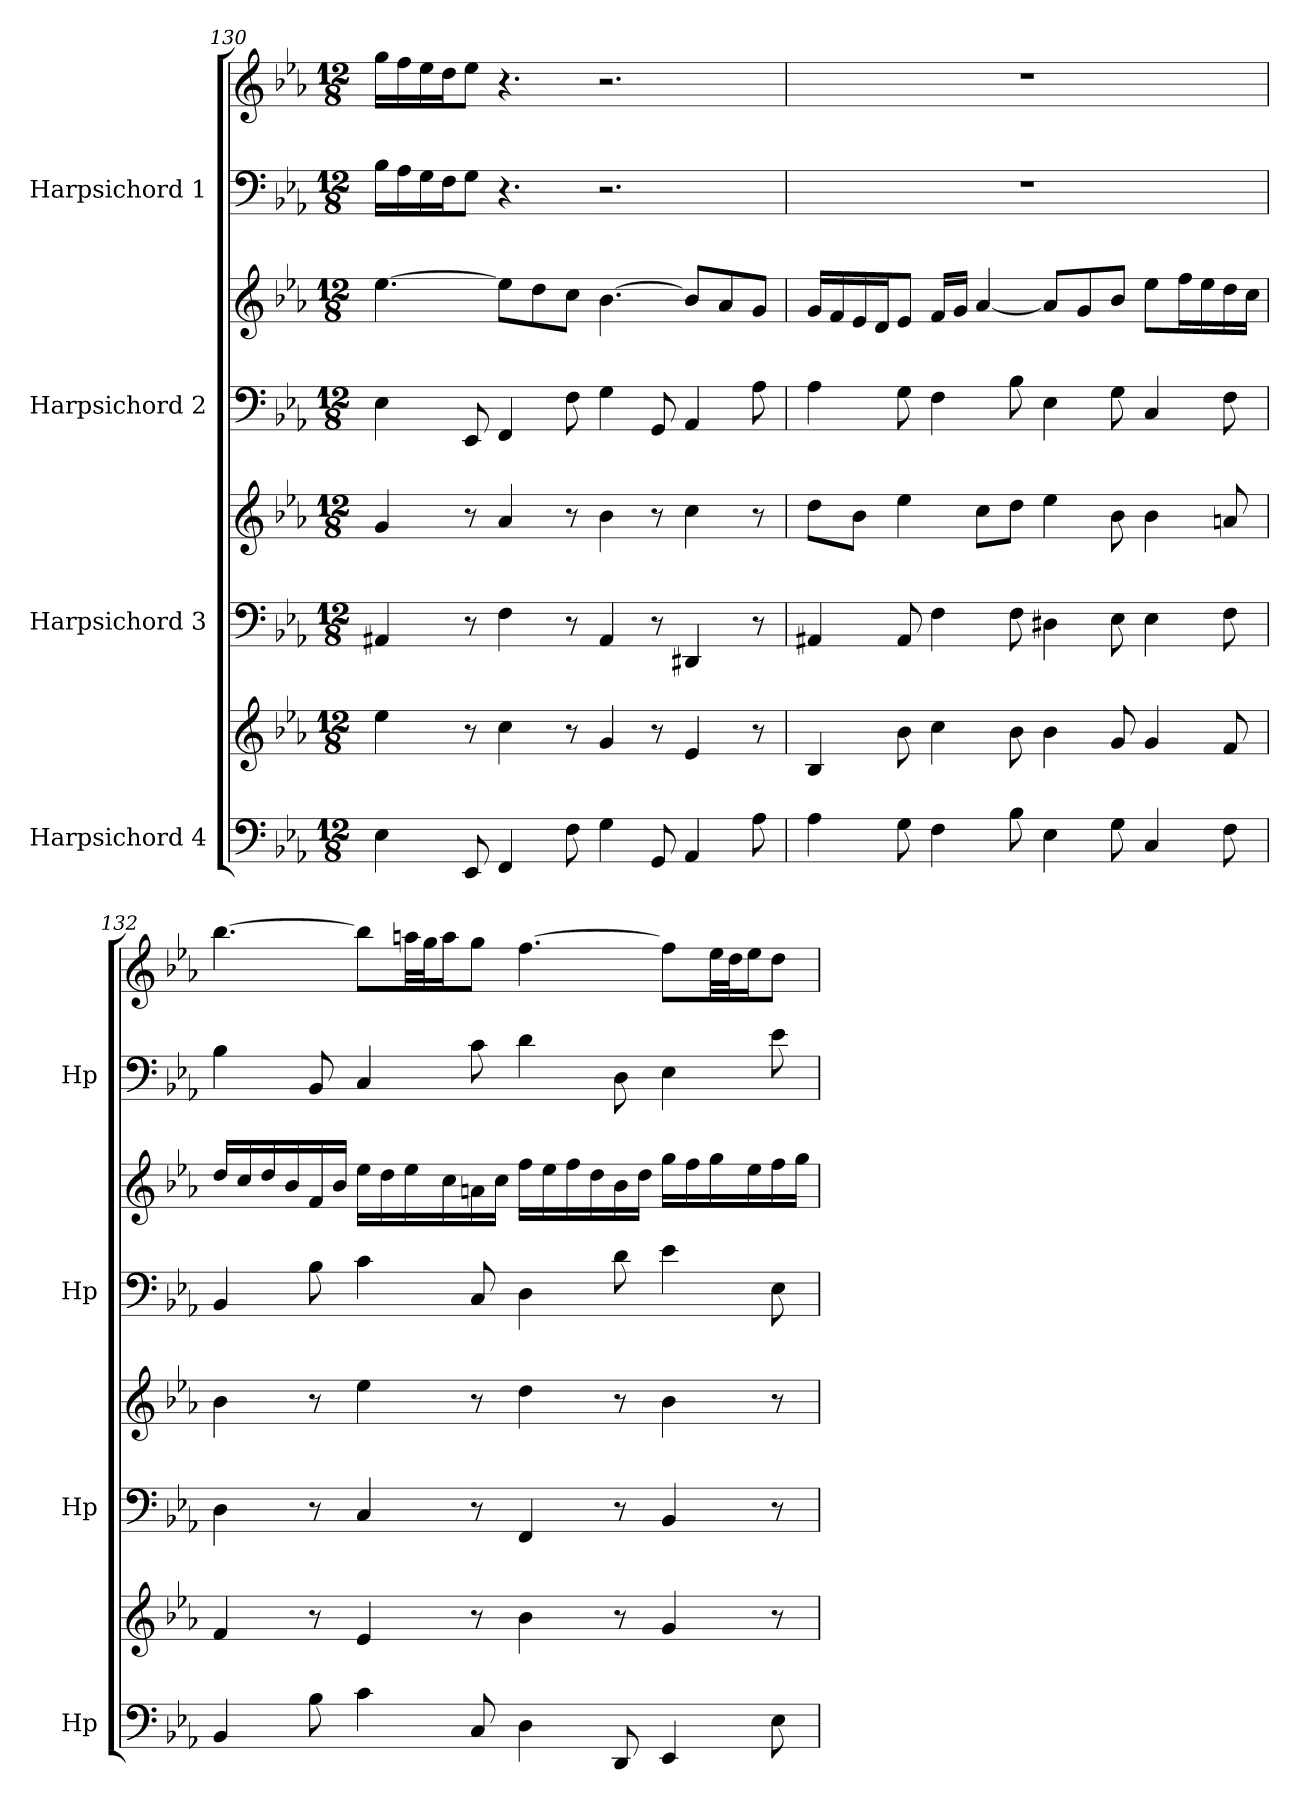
**kern	**kern	**kern	**kern	**kern	**kern	**kern	**kern
*part4	*part4	*part3	*part3	*part2	*part2	*part1	*part1
*staff8	*staff7	*staff6	*staff5	*staff4	*staff3	*staff2	*staff1
*I"Harpsichord 4	*	*I"Harpsichord 3	*	*I"Harpsichord 2	*	*I"Harpsichord 1	*
*I'Hp	*	*I'Hp	*	*I'Hp	*	*I'Hp	*
*clefF4	*clefG2	*clefF4	*clefG2	*clefF4	*clefG2	*clefF4	*clefG2
*k[b-e-a-]	*k[b-e-a-]	*k[b-e-a-]	*k[b-e-a-]	*k[b-e-a-]	*k[b-e-a-]	*k[b-e-a-]	*k[b-e-a-]
*M12/8	*M12/8	*M12/8	*M12/8	*M12/8	*M12/8	*M12/8	*M12/8
=130	=130	=130	=130	=130	=130	=130	=130
4E-\	4ee-\	4AA#X/	4g/	4E-\	[4.ee-\	16B-\LL	16gg\LL
.	.	.	.	.	.	16A-\	16ff\
.	.	.	.	.	.	16G\	16ee-\
.	.	.	.	.	.	16F\J	16dd\J
8EE-/	8r	8r	8r	8EE-/	.	8G\J	8ee-\J
4FF/	4cc\	4F\	4a-/	4FF/	8ee-\L]	4.r	4.r
.	.	.	.	.	8dd\	.	.
8F\	8r	8r	8r	8F\	8cc\J	.	.
4G\	4g/	4AA#/	4b-\	4G\	[4.b-\	2.r	2.r
8GG/	8r	8r	8r	8GG/	.	.	.
4AA-/	4e-/	4DD#X/	4cc\	4AA-/	8b-/L]	.	.
.	.	.	.	.	8a-/	.	.
8A-\	8r	8r	8r	8A-\	8g/J	.	.
!!LO:PB:g=z
=131	=131	=131	=131	=131	=131	=131	=131
4A-\	4B-/	4AA#X/	8dd\L	4A-\	16g/LL	1.r	1.r
.	.	.	.	.	16f/	.	.
.	.	.	8b-\J	.	16e-/	.	.
.	.	.	.	.	16d/J	.	.
8G\	8b-\	8AA#/	4ee-\	8G\	8e-/J	.	.
4F\	4cc\	4F\	.	4F\	16f/LL	.	.
.	.	.	.	.	16g/JJ	.	.
.	.	.	8cc\L	.	[4a-/	.	.
8B-\	8b-\	8F\	8dd\J	8B-\	.	.	.
4E-\	4b-\	4D#X\	4ee-\	4E-\	8a-/L]	.	.
.	.	.	.	.	8g/	.	.
8G\	8g/	8E-\	8b-\	8G\	8b-/J	.	.
4C/	4g/	4E-\	4b-\	4C/	8ee-\L	.	.
.	.	.	.	.	16ff\L	.	.
.	.	.	.	.	16ee-\	.	.
8F\	8f/	8F\	8an/	8F\	16dd\	.	.
.	.	.	.	.	16cc\JJ	.	.
=132	=132	=132	=132	=132	=132	=132	=132
4BB-/	4f/	4D\	4b-\	4BB-/	16dd/LL	4B-\	[4.bb-\
.	.	.	.	.	16cc/	.	.
.	.	.	.	.	16dd/	.	.
.	.	.	.	.	16b-/	.	.
8B-\	8r	8r	8r	8B-\	16f/	8BB-/	.
.	.	.	.	.	16b-/JJ	.	.
4c\	4e-/	4C/	4ee-\	4c\	16ee-\LL	4C/	8bb-\L]
.	.	.	.	.	16dd\	.	.
.	.	.	.	.	16ee-\	.	32aan\LL
.	.	.	.	.	.	.	32gg\J
.	.	.	.	.	16cc\	.	16aa\J
8C/	8r	8r	8r	8C/	16an\	8c\	8gg\J
.	.	.	.	.	16cc\JJ	.	.
4D\	4b-\	4FF/	4dd\	4D\	16ff\LL	4d\	[4.ff\
.	.	.	.	.	16ee-\	.	.
.	.	.	.	.	16ff\	.	.
.	.	.	.	.	16dd\	.	.
8DD/	8r	8r	8r	8d\	16b-\	8D\	.
.	.	.	.	.	16dd\JJ	.	.
4EE-/	4g/	4BB-/	4b-\	4e-\	16gg\LL	4E-\	8ff\L]
.	.	.	.	.	16ff\	.	.
.	.	.	.	.	16gg\	.	32ee-\LL
.	.	.	.	.	.	.	32dd\J
.	.	.	.	.	16ee-\	.	16ee-\J
8E-\	8r	8r	8r	8E-\	16ff\	8e-\	8dd\J
.	.	.	.	.	16gg\JJ	.	.
=	=	=	=	=	=	=	=
*-	*-	*-	*-	*-	*-	*-	*-
